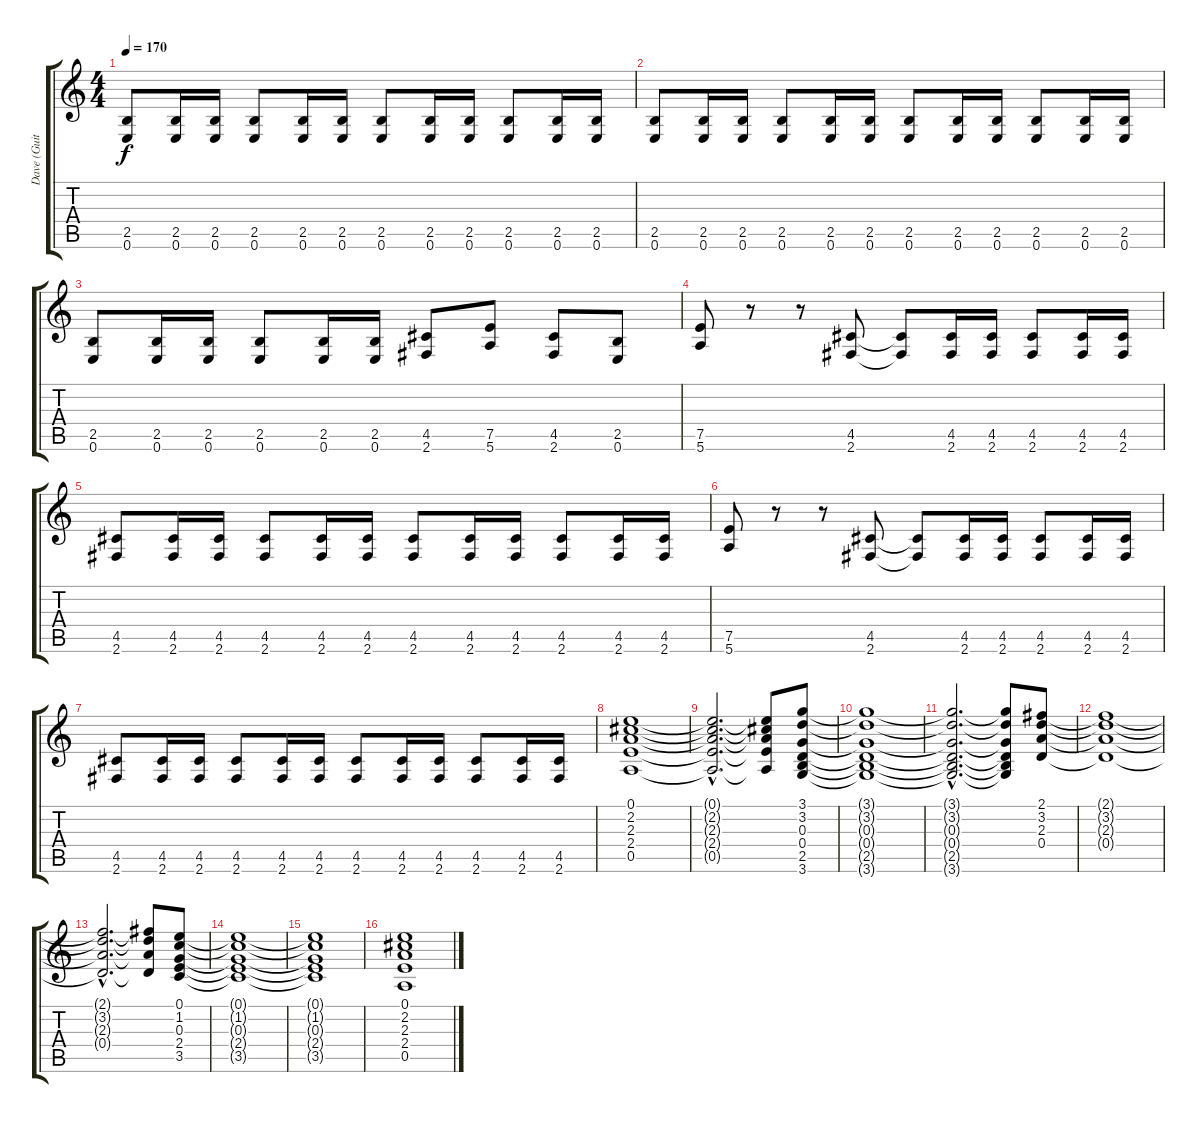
\track ("Dave (Guitar 1)" "Dave (Guit") {instrument distortionguitar}
\staff {score tabs}
\tuning (E4 B3 G3 D3 A2 E2) {hide}
\ts (4 4)
\tempo 170
\clef g2
\ks c
(2.5 0.6).8{dy f} (2.5 0.6).16 (2.5 0.6).16 (2.5 0.6).8 (2.5 0.6).16 (2.5 0.6).16 (2.5 0.6).8 (2.5 0.6).16 (2.5 0.6).16 (2.5 0.6).8 (2.5 0.6).16 (2.5 0.6).16 |
(2.5 0.6).8 (2.5 0.6).16 (2.5 0.6).16 (2.5 0.6).8 (2.5 0.6).16 (2.5 0.6).16 (2.5 0.6).8 (2.5 0.6).16 (2.5 0.6).16 (2.5 0.6).8 (2.5 0.6).16 (2.5 0.6).16 |
(2.5 0.6).8 (2.5 0.6).16 (2.5 0.6).16 (2.5 0.6).8 (2.5 0.6).16 (2.5 0.6).16 (4.5 2.6).8 (7.5 5.6).8 (4.5 2.6).8 (2.5 0.6).8 |
(7.5 5.6).8 r.8 r.8 (4.5 2.6).8 (4.5{t} 2.6{t}).8 (4.5 2.6).16 (4.5 2.6).16 (4.5 2.6).8 (4.5 2.6).16 (4.5 2.6).16 |
(4.5 2.6).8 (4.5 2.6).16 (4.5 2.6).16 (4.5 2.6).8 (4.5 2.6).16 (4.5 2.6).16 (4.5 2.6).8 (4.5 2.6).16 (4.5 2.6).16 (4.5 2.6).8 (4.5 2.6).16 (4.5 2.6).16 |
(7.5 5.6).8 r.8 r.8 (4.5 2.6).8 (4.5{t} 2.6{t}).8 (4.5 2.6).16 (4.5 2.6).16 (4.5 2.6).8 (4.5 2.6).16 (4.5 2.6).16 |
(4.5 2.6).8 (4.5 2.6).16 (4.5 2.6).16 (4.5 2.6).8 (4.5 2.6).16 (4.5 2.6).16 (4.5 2.6).8 (4.5 2.6).16 (4.5 2.6).16 (4.5 2.6).8 (4.5 2.6).16 (4.5 2.6).16 |
(0.1 2.2 2.3 2.4 0.5).1 |
(0.1{hac t} 2.2{hac t} 2.3{hac t} 2.4{hac t} 0.5{hac t}).2{d} (0.1{t} 2.2{t} 2.3{t} 2.4{t} 0.5{t}).8 (3.1 3.2 0.3 0.4 2.5 3.6).8 |
(3.1{t} 3.2{t} 0.3{t} 0.4{t} 2.5{t} 3.6{t}).1 |
(3.1{hac t} 3.2{hac t} 0.3{hac t} 0.4{hac t} 2.5{hac t} 3.6{hac t}).2{d} (3.1{t} 3.2{t} 0.3{t} 0.4{t} 2.5{t} 3.6{t}).8 (2.1 3.2 2.3 0.4).8 |
(2.1{t} 3.2{t} 2.3{t} 0.4{t}).1 |
(2.1{hac t} 3.2{hac t} 2.3{hac t} 0.4{hac t}).2{d} (2.1{t} 3.2{t} 2.3{t} 0.4{t}).8 (0.1 1.2 0.3 2.4 3.5).8 |
(0.1{t} 1.2{t} 0.3{t} 2.4{t} 3.5{t}).1 |
(0.1{t} 1.2{t} 0.3{t} 2.4{t} 3.5{t}).1 |
(0.1 2.2 2.3 2.4 0.5).1
